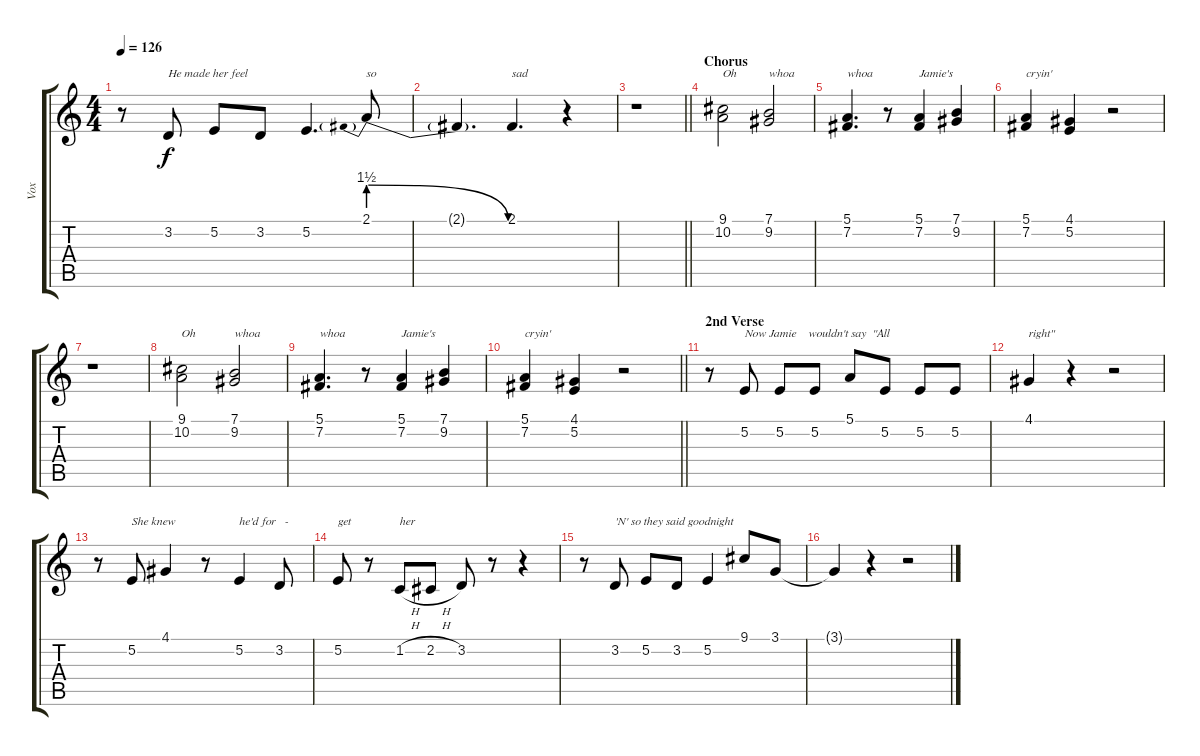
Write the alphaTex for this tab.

\track ("Vox" "Vox") {instrument altosax}
\staff {score tabs}
\tuning (E4 B3 G3 D3 A2 E2) {hide}
\ts (4 4)
\tempo 126
\clef g2
\ks c
r.8{dy f} 3.2.8{txt "He made her feel"} 5.2.8 3.2.8 5.2.4{d} 2.1{be (prebendrelease 0 6 60 0)}.8{txt "so"} |
2.1{t}.4{d} 2.1.4{d txt "sad"} r.4 |
\barLineRight lightlight
r.1 |
\section ("" "Chorus")
(9.1 10.2).2{txt "Oh"} (7.1 9.2).2{txt "whoa"} |
(5.1 7.2).4{d txt "whoa"} r.8 (5.1 7.2).4{txt "Jamie's"} (7.1 9.2).4 |
(5.1 7.2).4{txt "cryin'"} (4.1 5.2).4 r.2 |
r.1 |
(9.1 10.2).2{txt "Oh"} (7.1 9.2).2{txt "whoa"} |
(5.1 7.2).4{d txt "whoa"} r.8 (5.1 7.2).4{txt "Jamie's"} (7.1 9.2).4 |
\barLineRight lightlight
(5.1 7.2).4{txt "cryin'"} (4.1 5.2).4 r.2 |
\section ("" "2nd Verse")
r.8 5.2.8{txt "Now Jamie    wouldn't say  \"All"} 5.2.8 5.2.8 5.1.8 5.2.8 5.2.8 5.2.8 |
4.1.4{txt "right\""} r.4 r.2 |
r.8 5.2.8{txt "She knew"} 4.1.4 r.8 5.2.4{txt "he'd for   -"} 3.2.8 |
5.2.8{txt "get"} r.8 1.2{h}.8{txt "her"} 2.2{h}.8 3.2.8 r.8 r.4 |
r.8 3.2.8{txt "'N' so they said goodnight"} 5.2.8 3.2.8 5.2.4 9.1.8 3.1.8 |
3.1{t}.4 r.4 r.2
